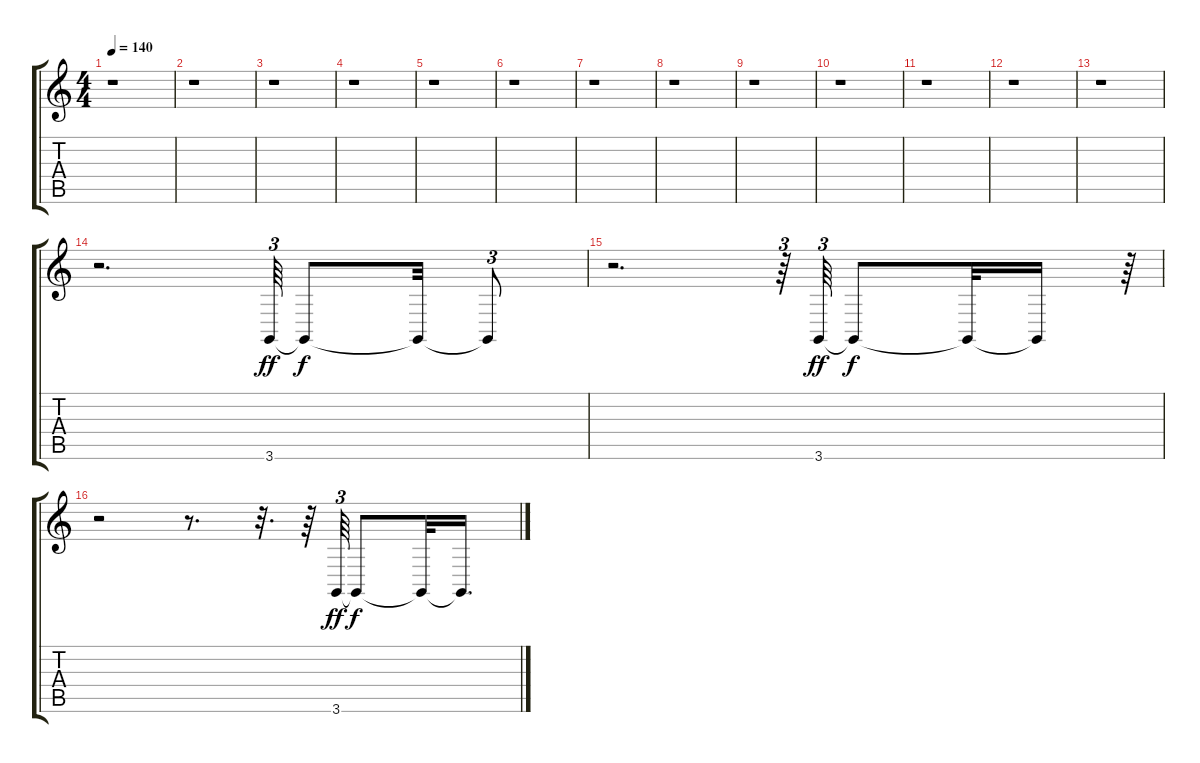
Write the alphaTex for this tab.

\track "" {instrument melodictom}
\staff {score tabs}
\tuning (E4 B3 G3 D3 A2 E2) {hide}
\ts (4 4)
\tempo 140
\clef g2
\ks c
r.1{dy ff} |
r.1 |
r.1 |
r.1 |
r.1 |
r.1 |
r.1 |
r.1 |
r.1 |
r.1 |
r.1 |
r.1 |
r.1 |
r.2{d} 3.6.64{tu (3 2) volume 16 balance 13 instrument melodictom} 3.6{t}.8{dy f balance 3} 3.6{t}.32 3.6{t}.8{tu (3 2)} |
r.2{d} r.64{tu (3 2)} 3.6.64{tu (3 2) dy ff balance 13} 3.6{t}.8{dy f balance 3} 3.6{t}.32 3.6{t}.16 r.64{tu (3 2)} |
r.2 r.8{d} r.32{d} r.64 3.6.64{tu (3 2) dy ff balance 13} 3.6{t}.8{dy f balance 3} 3.6{t}.32 3.6{t}.16{d}
